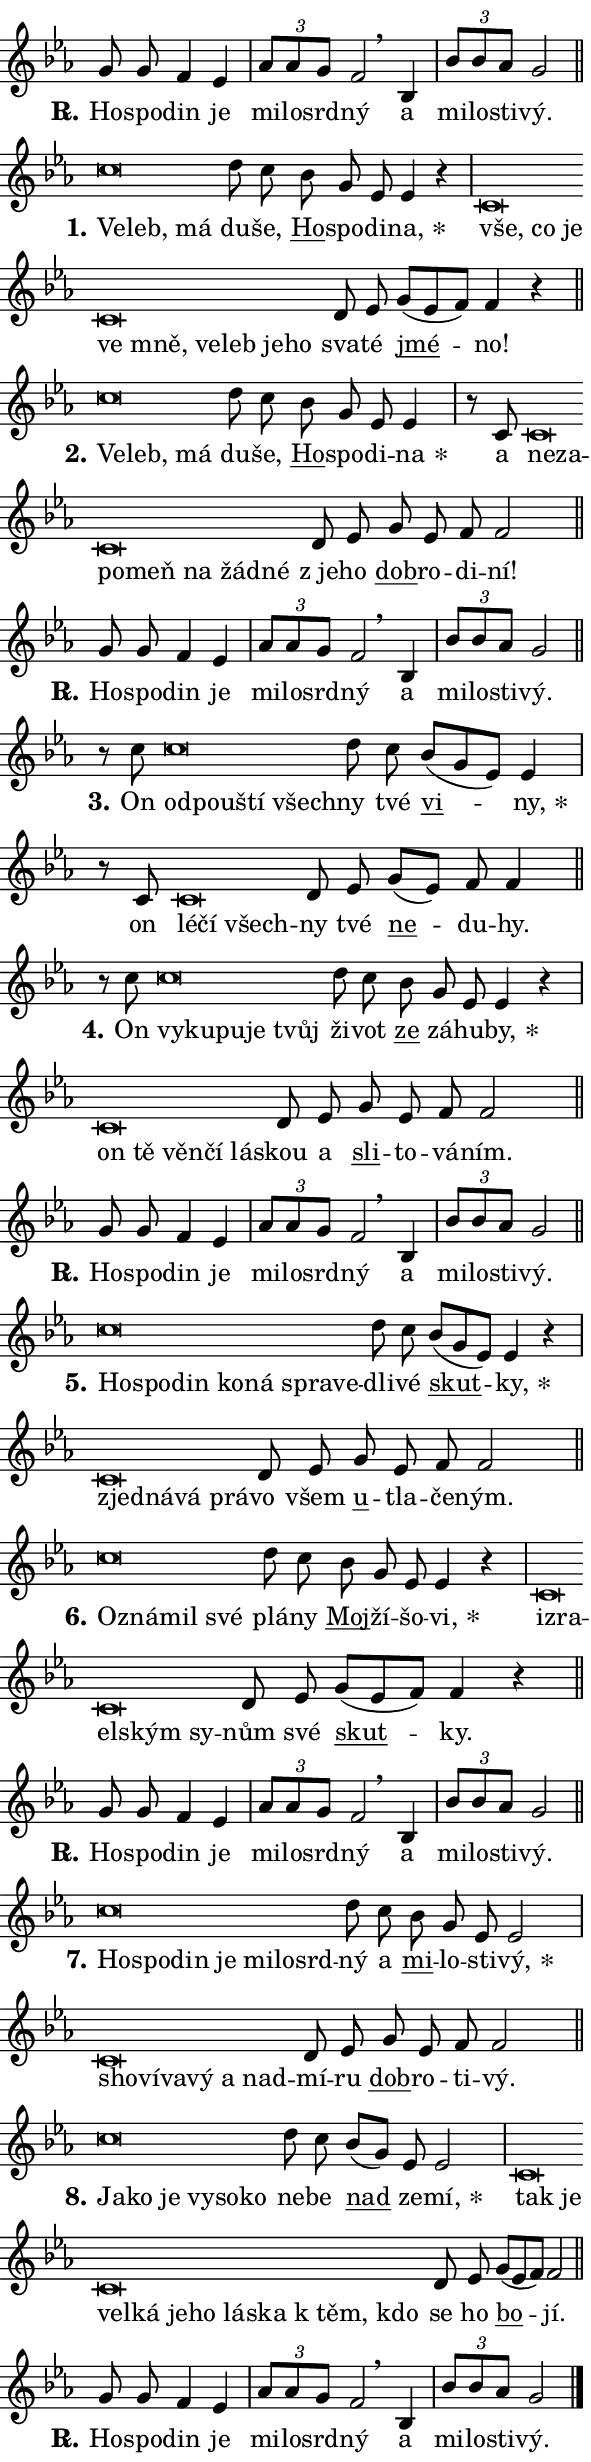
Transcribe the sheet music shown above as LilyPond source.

\version "2.24.0"
\header { tagline = "" }
\paper {
  indent = 0\cm
  top-margin = 0\cm
  right-margin = 0.13\cm % to fit lyric hyphens
  bottom-margin = 0\cm
  left-margin = 0\cm
  paper-width = 10\cm
  page-breaking = #ly:one-page-breaking
  system-system-spacing.basic-distance = #11
  score-system-spacing.basic-distance = #11
  ragged-last = ##f
}


%% Author: Thomas Morley
%% https://lists.gnu.org/archive/html/lilypond-user/2020-05/msg00002.html
#(define (line-position grob)
"Returns position of @var[grob} in current system:
   @code{'start}, if at first time-step
   @code{'end}, if at last time-step
   @code{'middle} otherwise
"
  (let* ((col (ly:item-get-column grob))
         (ln (ly:grob-object col 'left-neighbor))
         (rn (ly:grob-object col 'right-neighbor))
         (col-to-check-left (if (ly:grob? ln) ln col))
         (col-to-check-right (if (ly:grob? rn) rn col))
         (break-dir-left
           (and
             (ly:grob-property col-to-check-left 'non-musical #f)
             (ly:item-break-dir col-to-check-left)))
         (break-dir-right
           (and
             (ly:grob-property col-to-check-right 'non-musical #f)
             (ly:item-break-dir col-to-check-right))))
        (cond ((eqv? 1 break-dir-left) 'start)
              ((eqv? -1 break-dir-right) 'end)
              (else 'middle))))

#(define (tranparent-at-line-position vctor)
  (lambda (grob)
  "Relying on @code{line-position} select the relevant enry from @var{vctor}.
Used to determine transparency,"
    (case (line-position grob)
      ((end) (not (vector-ref vctor 0)))
      ((middle) (not (vector-ref vctor 1)))
      ((start) (not (vector-ref vctor 2))))))

noteHeadBreakVisibility =
#(define-music-function (break-visibility)(vector?)
"Makes @code{NoteHead}s transparent relying on @var{break-visibility}"
#{
  \override NoteHead.transparent =
    #(tranparent-at-line-position break-visibility)
#})

#(define delete-ledgers-for-transparent-note-heads
  (lambda (grob)
    "Reads whether a @code{NoteHead} is transparent.
If so this @code{NoteHead} is removed from @code{'note-heads} from
@var{grob}, which is supposed to be @code{LedgerLineSpanner}.
As a result ledgers are not printed for this @code{NoteHead}"
    (let* ((nhds-array (ly:grob-object grob 'note-heads))
           (nhds-list
             (if (ly:grob-array? nhds-array)
                 (ly:grob-array->list nhds-array)
                 '()))
           ;; Relies on the transparent-property being done before
           ;; Staff.LedgerLineSpanner.after-line-breaking is executed.
           ;; This is fragile ...
           (to-keep
             (remove
               (lambda (nhd)
                 (ly:grob-property nhd 'transparent #f))
               nhds-list)))
      ;; TODO find a better method to iterate over grob-arrays, similiar
      ;; to filter/remove etc for lists
      ;; For now rebuilt from scratch
      (set! (ly:grob-object grob 'note-heads)  '())
      (for-each
        (lambda (nhd)
          (ly:pointer-group-interface::add-grob grob 'note-heads nhd))
        to-keep))))

squashNotes = {
  \override NoteHead.X-extent = #'(-0.2 . 0.2)
  \override NoteHead.Y-extent = #'(-0.75 . 0)
  \override NoteHead.stencil =
    #(lambda (grob)
       (let ((pos (ly:grob-property grob 'staff-position)))
         (begin
           (if (< pos -7) (display "ERROR: Lower brevis then expected\n") (display ""))
           (if (<= pos -6) ly:text-interface::print ly:note-head::print))))
}
unSquashNotes = {
  \revert NoteHead.X-extent
  \revert NoteHead.Y-extent
  \revert NoteHead.stencil
}

hideNotes = \noteHeadBreakVisibility #begin-of-line-visible
unHideNotes = \noteHeadBreakVisibility #all-visible

% work-around for resetting accidentals
% https://lilypond.org/doc/v2.23/Documentation/notation/displaying-rhythms#unmetered-music
cadenzaMeasure = {
  \cadenzaOff
  \partial 1024 s1024
  \cadenzaOn
}

#(define-markup-command (accent layout props text) (markup?)
  "Underline accented syllable"
  (interpret-markup layout props
    #{\markup \override #'(offset . 4.3) \underline { #text }#}))

responsum = \markup \concat {
  "R" \hspace #-1.05 \path #0.1 #'((moveto 0 0.07) (lineto 0.9 0.8)) \hspace #0.05 "."
}

spaceSize = #0.6828661417322834 % exact space size for TeX Gyre Schola

\layout {
  \context {
    \Staff
    \remove "Time_signature_engraver"
    \override LedgerLineSpanner.after-line-breaking = #delete-ledgers-for-transparent-note-heads
  }
  \context {
    \Lyrics {
      \override LyricSpace.minimum-distance = \spaceSize
      \override LyricText.font-name = #"TeX Gyre Schola"
      \override LyricText.font-size = 1
      \override StanzaNumber.font-name = #"TeX Gyre Schola Bold"
      \override StanzaNumber.font-size = 1
    }
  }
  \context {
    \Score 
    \override NoteHead.text =
      #(lambda (grob) 
        (let ((pos (ly:grob-property grob 'staff-position)))
          #{\markup {
            \combine
              \halign #-0.55 \raise #(if (= pos -6) 0 0.5) \override #'(thickness . 2) \draw-line #'(3.2 . 0)
              \musicglyph "noteheads.sM1"
          }#}))
  }
}

% magnetic-lyrics.ily
%
%   written by
%     Jean Abou Samra <jean@abou-samra.fr>
%     Werner Lemberg <wl@gnu.org>
%
%   adapted by
%     Jiri Hon <jiri.hon@gmail.com>
%
% Version 2022-Apr-15

% https://www.mail-archive.com/lilypond-user@gnu.org/msg149350.html

#(define (Left_hyphen_pointer_engraver context)
   "Collect syllable-hyphen-syllable occurrences in lyrics and store
them in properties.  This engraver only looks to the left.  For
example, if the lyrics input is @code{foo -- bar}, it does the
following.

@itemize @bullet
@item
Set the @code{text} property of the @code{LyricHyphen} grob between
@q{foo} and @q{bar} to @code{foo}.

@item
Set the @code{left-hyphen} property of the @code{LyricText} grob with
text @q{foo} to the @code{LyricHyphen} grob between @q{foo} and
@q{bar}.
@end itemize

Use this auxiliary engraver in combination with the
@code{lyric-@/text::@/apply-@/magnetic-@/offset!} hook."
   (let ((hyphen #f)
         (text #f))
     (make-engraver
      (acknowledgers
       ((lyric-syllable-interface engraver grob source-engraver)
        (set! text grob)))
      (end-acknowledgers
       ((lyric-hyphen-interface engraver grob source-engraver)
        ;(when (not (grob::has-interface grob 'lyric-space-interface))
          (set! hyphen grob)));)
      ((stop-translation-timestep engraver)
       (when (and text hyphen)
         (ly:grob-set-object! text 'left-hyphen hyphen))
       (set! text #f)
       (set! hyphen #f)))))

#(define (lyric-text::apply-magnetic-offset! grob)
   "If the space between two syllables is less than the value in
property @code{LyricText@/.details@/.squash-threshold}, move the right
syllable to the left so that it gets concatenated with the left
syllable.

Use this function as a hook for
@code{LyricText@/.after-@/line-@/breaking} if the
@code{Left_@/hyphen_@/pointer_@/engraver} is active."
   (let ((hyphen (ly:grob-object grob 'left-hyphen #f)))
     (when hyphen
       (let ((left-text (ly:spanner-bound hyphen LEFT)))
         (when (grob::has-interface left-text 'lyric-syllable-interface)
           (let* ((common (ly:grob-common-refpoint grob left-text X))
                  (this-x-ext (ly:grob-extent grob common X))
                  (left-x-ext
                   (begin
                     ;; Trigger magnetism for left-text.
                     (ly:grob-property left-text 'after-line-breaking)
                     (ly:grob-extent left-text common X)))
                  ;; `delta` is the gap width between two syllables.
                  (delta (- (interval-start this-x-ext)
                            (interval-end left-x-ext)))
                  (details (ly:grob-property grob 'details))
                  (threshold (assoc-get 'squash-threshold details 0.2)))
             (when (< delta threshold)
               (let* (;; We have to manipulate the input text so that
                      ;; ligatures crossing syllable boundaries are not
                      ;; disabled.  For languages based on the Latin
                      ;; script this is essentially a beautification.
                      ;; However, for non-Western scripts it can be a
                      ;; necessity.
                      (lt (ly:grob-property left-text 'text))
                      (rt (ly:grob-property grob 'text))
                      (is-space (grob::has-interface hyphen 'lyric-space-interface))
                      (space (if is-space " " ""))
                      (extra-delta (if is-space spaceSize 0))
                      ;; Append new syllable.
                      (ltrt-space (if (and (string? lt) (string? rt))
                                (string-append lt space rt)
                                (make-concat-markup (list lt space rt))))
                      ;; Right-align `ltrt` to the right side.
                      (ltrt-space-markup (grob-interpret-markup
                               grob
                               (make-translate-markup
                                (cons (interval-length this-x-ext) 0)
                                (make-right-align-markup ltrt-space)))))
                 (begin
                   ;; Don't print `left-text`.
                   (ly:grob-set-property! left-text 'stencil #f)
                   ;; Set text and stencil (which holds all collected
                   ;; syllables so far) and shift it to the left.
                   (ly:grob-set-property! grob 'text ltrt-space)
                   (ly:grob-set-property! grob 'stencil ltrt-space-markup)
                   (ly:grob-translate-axis! grob (- (- delta extra-delta)) X))))))))))


#(define (lyric-hyphen::displace-bounds-first grob)
   ;; Make very sure this callback isn't triggered too early.
   (let ((left (ly:spanner-bound grob LEFT))
         (right (ly:spanner-bound grob RIGHT)))
     (ly:grob-property left 'after-line-breaking)
     (ly:grob-property right 'after-line-breaking)
     (ly:lyric-hyphen::print grob)))

squashThreshold = #0.4

\layout {
  \context {
    \Lyrics
    \consists #Left_hyphen_pointer_engraver
    \override LyricText.after-line-breaking =
      #lyric-text::apply-magnetic-offset!
    \override LyricHyphen.stencil = #lyric-hyphen::displace-bounds-first
    \override LyricText.details.squash-threshold = \squashThreshold
    \override LyricHyphen.minimum-distance = 0
    \override LyricHyphen.minimum-length = \squashThreshold
  }
}

squashText = \override LyricText.details.squash-threshold = 9999
unSquashText = \override LyricText.details.squash-threshold = \squashThreshold

leftText = \override LyricText.self-alignment-X = #LEFT
unLeftText = \revert LyricText.self-alignment-X

starOffset = #(lambda (grob) 
                (let ((x_offset (ly:self-alignment-interface::aligned-on-x-parent grob)))
                  (if (= x_offset 0) 0 (+ x_offset 1.2))))

star = #(define-music-function (syllable)(string?)
"Append star separator at the end of a syllable"
#{
  \once \override LyricText.X-offset = #starOffset
  \lyricmode { \markup {
    #syllable
    \override #'((font-name . "TeX Gyre Schola Bold")) \hspace #0.2 \lower #0.65 \larger "*"
  } }
#})

starAccent = #(define-music-function (syllable)(string?)
"Append star separator at the end of a syllable and make accent"
#{
  \once \override LyricText.X-offset = #starOffset
  \lyricmode { \markup {
    \accent #syllable
    \override #'((font-name . "TeX Gyre Schola Bold")) \hspace #0.2 \lower #0.65 \larger "*"
  } }
#})

breath = #(define-music-function (syllable)(string?)
"Append breathing indicator at the end of a syllable"
#{
  \lyricmode { \markup { #syllable "+" } }
#})

optionalBreath = #(define-music-function (syllable)(string?)
"Append optional breathing indicator at the end of a syllable"
#{
  \lyricmode { \markup { #syllable "(+)" } }
#})


\score {
    <<
        \new Voice = "melody" { \cadenzaOn \key es \major \relative { g'8 g f4 es \cadenzaMeasure \bar "|" \tuplet 3/2 { as8[ as g] } f2 \breathe \bar "" bes,4 \cadenzaMeasure \bar "|" \tuplet 3/2 { bes'8[ bes as] } g2 \cadenzaMeasure \bar "||" \break } }
        \new Lyrics \lyricsto "melody" { \lyricmode { \set stanza = \responsum
Ho -- spo -- din je mi -- lo -- srd -- ný a mi -- lo -- sti -- vý. } }
    >>
    \layout {}
}

\score {
    <<
        \new Voice = "melody" { \cadenzaOn \key es \major \relative { \squashNotes c''\breve*1/16 \hideNotes \breve*1/16 \breve*1/16 \bar "" \unHideNotes \unSquashNotes d8 c \bar "" bes g es es4 r \cadenzaMeasure \bar "|" \squashNotes c\breve*1/16 \hideNotes \breve*1/16 \bar "" \breve*1/16 \bar "" \breve*1/16 \bar "" \breve*1/16 \bar "" \breve*1/16 \bar "" \breve*1/16 \bar "" \breve*1/16 \breve*1/16 \bar "" \unHideNotes \unSquashNotes d8 es \bar "" g[( es f)] f4 r \cadenzaMeasure \bar "||" \break } }
        \new Lyrics \lyricsto "melody" { \lyricmode { \set stanza = "1."
\leftText Ve -- \squashText leb, má \unLeftText \unSquashText du -- še, \markup \accent Ho -- spo -- di -- \star na, \leftText vše, \squashText co je ve mně, ve -- leb je -- ho \unLeftText \unSquashText sva -- té \markup \accent jmé -- no! } }
    >>
    \layout {}
}

\score {
    <<
        \new Voice = "melody" { \cadenzaOn \key es \major \relative { \squashNotes c''\breve*1/16 \hideNotes \breve*1/16 \breve*1/16 \bar "" \unHideNotes \unSquashNotes d8 c \bar "" bes g es es4 \cadenzaMeasure \bar "|" r8 c \squashNotes c\breve*1/16 \hideNotes \breve*1/16 \bar "" \breve*1/16 \bar "" \breve*1/16 \bar "" \breve*1/16 \bar "" \breve*1/16 \breve*1/16 \bar "" \unHideNotes \unSquashNotes d8 es \bar "" g es f f2 \cadenzaMeasure \bar "||" \break } }
        \new Lyrics \lyricsto "melody" { \lyricmode { \set stanza = "2."
\leftText Ve -- \squashText leb, má \unLeftText \unSquashText du -- še, \markup \accent Ho -- spo -- di -- \star na a \leftText ne -- \squashText za -- po -- meň na žád -- né \unLeftText \unSquashText "z je" -- ho \markup \accent dob -- ro -- di -- ní! } }
    >>
    \layout {}
}

\score {
    <<
        \new Voice = "melody" { \cadenzaOn \key es \major \relative { g'8 g f4 es \cadenzaMeasure \bar "|" \tuplet 3/2 { as8[ as g] } f2 \breathe \bar "" bes,4 \cadenzaMeasure \bar "|" \tuplet 3/2 { bes'8[ bes as] } g2 \cadenzaMeasure \bar "||" \break } }
        \new Lyrics \lyricsto "melody" { \lyricmode { \set stanza = \responsum
Ho -- spo -- din je mi -- lo -- srd -- ný a mi -- lo -- sti -- vý. } }
    >>
    \layout {}
}

\score {
    <<
        \new Voice = "melody" { \cadenzaOn \key es \major \relative { r8 c''8 \squashNotes c\breve*1/16 \hideNotes \breve*1/16 \bar "" \breve*1/16 \breve*1/16 \bar "" \unHideNotes \unSquashNotes d8 c \bar "" bes[( g es)] es4 \cadenzaMeasure \bar "|" r8 c \squashNotes c\breve*1/16 \hideNotes \breve*1/16 \breve*1/16 \bar "" \unHideNotes \unSquashNotes d8 es \bar "" g[( es)] f f4 \cadenzaMeasure \bar "||" \break } }
        \new Lyrics \lyricsto "melody" { \lyricmode { \set stanza = "3."
On \leftText od -- \squashText pou -- ští všech -- \unLeftText \unSquashText ny tvé \markup \accent vi -- \star ny, on \leftText lé -- \squashText čí všech -- \unLeftText \unSquashText ny tvé \markup \accent ne -- du -- hy. } }
    >>
    \layout {}
}

\score {
    <<
        \new Voice = "melody" { \cadenzaOn \key es \major \relative { r8 c''8 \squashNotes c\breve*1/16 \hideNotes \breve*1/16 \bar "" \breve*1/16 \bar "" \breve*1/16 \breve*1/16 \bar "" \unHideNotes \unSquashNotes d8 c \bar "" bes g es es4 r \cadenzaMeasure \bar "|" \squashNotes c\breve*1/16 \hideNotes \breve*1/16 \bar "" \breve*1/16 \bar "" \breve*1/16 \breve*1/16 \bar "" \unHideNotes \unSquashNotes d8 es \bar "" g es f f2 \cadenzaMeasure \bar "||" \break } }
        \new Lyrics \lyricsto "melody" { \lyricmode { \set stanza = "4."
On \leftText vy -- \squashText ku -- pu -- je tvůj \unLeftText \unSquashText ži -- vot \markup \accent ze zá -- hu -- \star by, \leftText on \squashText tě věn -- čí lá -- \unLeftText \unSquashText skou a \markup \accent sli -- to -- vá -- ním. } }
    >>
    \layout {}
}

\score {
    <<
        \new Voice = "melody" { \cadenzaOn \key es \major \relative { g'8 g f4 es \cadenzaMeasure \bar "|" \tuplet 3/2 { as8[ as g] } f2 \breathe \bar "" bes,4 \cadenzaMeasure \bar "|" \tuplet 3/2 { bes'8[ bes as] } g2 \cadenzaMeasure \bar "||" \break } }
        \new Lyrics \lyricsto "melody" { \lyricmode { \set stanza = \responsum
Ho -- spo -- din je mi -- lo -- srd -- ný a mi -- lo -- sti -- vý. } }
    >>
    \layout {}
}

\score {
    <<
        \new Voice = "melody" { \cadenzaOn \key es \major \relative { \squashNotes c''\breve*1/16 \hideNotes \breve*1/16 \bar "" \breve*1/16 \bar "" \breve*1/16 \bar "" \breve*1/16 \bar "" \breve*1/16 \breve*1/16 \bar "" \unHideNotes \unSquashNotes d8 c \bar "" bes[( g es)] es4 r \cadenzaMeasure \bar "|" \squashNotes c\breve*1/16 \hideNotes \breve*1/16 \bar "" \breve*1/16 \breve*1/16 \bar "" \unHideNotes \unSquashNotes d8 es \bar "" g es f f2 \cadenzaMeasure \bar "||" \break } }
        \new Lyrics \lyricsto "melody" { \lyricmode { \set stanza = "5."
\leftText Ho -- \squashText spo -- din ko -- ná spra -- ve -- \unLeftText \unSquashText dli -- vé \markup \accent skut -- \star ky, \leftText zjed -- \squashText ná -- vá prá -- \unLeftText \unSquashText vo všem \markup \accent u -- tla -- če -- ným. } }
    >>
    \layout {}
}

\score {
    <<
        \new Voice = "melody" { \cadenzaOn \key es \major \relative { \squashNotes c''\breve*1/16 \hideNotes \breve*1/16 \bar "" \breve*1/16 \breve*1/16 \bar "" \unHideNotes \unSquashNotes d8 c \bar "" bes g es es4 r \cadenzaMeasure \bar "|" \squashNotes c\breve*1/16 \hideNotes \breve*1/16 \bar "" \breve*1/16 \bar "" \breve*1/16 \breve*1/16 \bar "" \unHideNotes \unSquashNotes d8 es \bar "" g[( es f)] f4 r \cadenzaMeasure \bar "||" \break } }
        \new Lyrics \lyricsto "melody" { \lyricmode { \set stanza = "6."
\leftText Oz -- \squashText ná -- mil své \unLeftText \unSquashText plá -- ny \markup \accent Moj -- ží -- šo -- \star vi, \leftText iz -- \squashText ra -- el -- ským sy -- \unLeftText \unSquashText nům své \markup \accent skut -- ky. } }
    >>
    \layout {}
}

\score {
    <<
        \new Voice = "melody" { \cadenzaOn \key es \major \relative { g'8 g f4 es \cadenzaMeasure \bar "|" \tuplet 3/2 { as8[ as g] } f2 \breathe \bar "" bes,4 \cadenzaMeasure \bar "|" \tuplet 3/2 { bes'8[ bes as] } g2 \cadenzaMeasure \bar "||" \break } }
        \new Lyrics \lyricsto "melody" { \lyricmode { \set stanza = \responsum
Ho -- spo -- din je mi -- lo -- srd -- ný a mi -- lo -- sti -- vý. } }
    >>
    \layout {}
}

\score {
    <<
        \new Voice = "melody" { \cadenzaOn \key es \major \relative { \squashNotes c''\breve*1/16 \hideNotes \breve*1/16 \bar "" \breve*1/16 \bar "" \breve*1/16 \bar "" \breve*1/16 \bar "" \breve*1/16 \breve*1/16 \bar "" \unHideNotes \unSquashNotes d8 c \bar "" bes g es es2 \cadenzaMeasure \bar "|" \squashNotes c\breve*1/16 \hideNotes \breve*1/16 \bar "" \breve*1/16 \bar "" \breve*1/16 \bar "" \breve*1/16 \breve*1/16 \bar "" \unHideNotes \unSquashNotes d8 es \bar "" g es f f2 \cadenzaMeasure \bar "||" \break } }
        \new Lyrics \lyricsto "melody" { \lyricmode { \set stanza = "7."
\leftText Ho -- \squashText spo -- din je mi -- lo -- srd -- \unLeftText \unSquashText ný a \markup \accent mi -- lo -- sti -- \star vý, \leftText sho -- \squashText ví -- va -- vý a nad -- \unLeftText \unSquashText mí -- ru \markup \accent dob -- ro -- ti -- vý. } }
    >>
    \layout {}
}

\score {
    <<
        \new Voice = "melody" { \cadenzaOn \key es \major \relative { \squashNotes c''\breve*1/16 \hideNotes \breve*1/16 \bar "" \breve*1/16 \bar "" \breve*1/16 \bar "" \breve*1/16 \breve*1/16 \bar "" \unHideNotes \unSquashNotes d8 c \bar "" bes[( g)] es es2 \cadenzaMeasure \bar "|" \squashNotes c\breve*1/16 \hideNotes \breve*1/16 \bar "" \breve*1/16 \bar "" \breve*1/16 \bar "" \breve*1/16 \bar "" \breve*1/16 \bar "" \breve*1/16 \bar "" \breve*1/16 \bar "" \breve*1/16 \breve*1/16 \bar "" \unHideNotes \unSquashNotes d8 es \bar "" g[( es f)] f2 \cadenzaMeasure \bar "||" \break } }
        \new Lyrics \lyricsto "melody" { \lyricmode { \set stanza = "8."
\leftText Ja -- \squashText ko je vy -- so -- ko \unLeftText \unSquashText ne -- be \markup \accent nad ze -- \star mí, \leftText tak \squashText je vel -- ká je -- ho lá -- ska "k těm," kdo \unLeftText \unSquashText se ho \markup \accent bo -- jí. } }
    >>
    \layout {}
}

\score {
    <<
        \new Voice = "melody" { \cadenzaOn \key es \major \relative { g'8 g f4 es \cadenzaMeasure \bar "|" \tuplet 3/2 { as8[ as g] } f2 \breathe \bar "" bes,4 \cadenzaMeasure \bar "|" \tuplet 3/2 { bes'8[ bes as] } g2 \cadenzaMeasure \bar "||" \break } \bar "|." }
        \new Lyrics \lyricsto "melody" { \lyricmode { \set stanza = \responsum
Ho -- spo -- din je mi -- lo -- srd -- ný a mi -- lo -- sti -- vý. } }
    >>
    \layout {}
}
